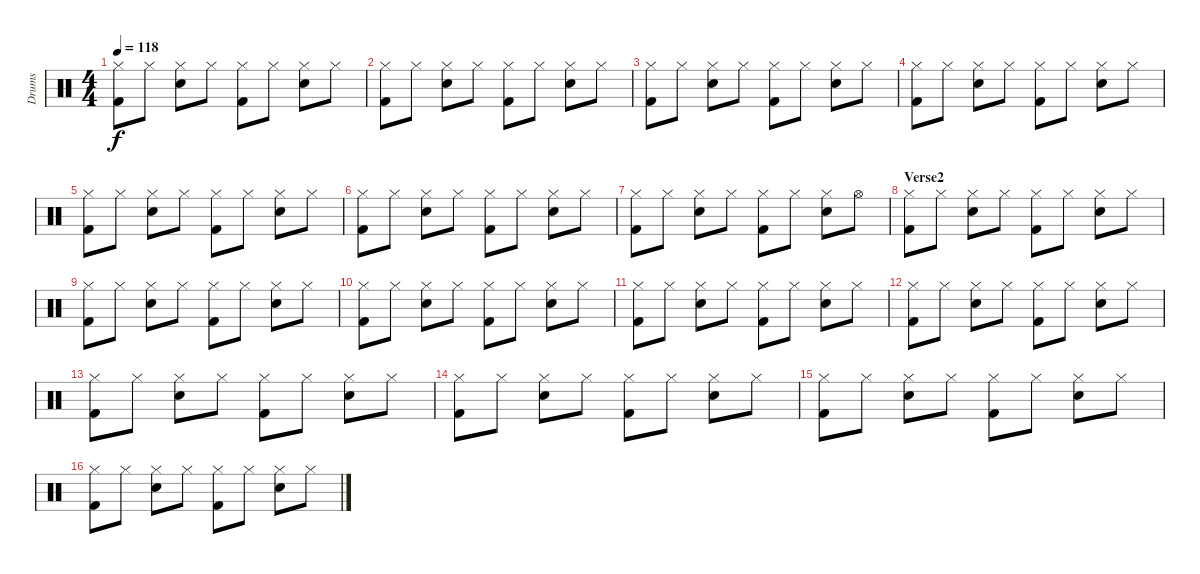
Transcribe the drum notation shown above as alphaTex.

\track ("Drums" "Drums") {instrument percussion}
\staff {score}
\articulation defaults
\ts (4 4)
\tempo 118
\clef neutral
\ks c
("Hi-Hat (closed)" "Kick (hit) 2").8{dy f} "Hi-Hat (closed)".8 ("Hi-Hat (closed)" "Snare (hit) 2").8 "Hi-Hat (closed)".8 ("Hi-Hat (closed)" "Kick (hit) 2").8 "Hi-Hat (closed)".8 ("Hi-Hat (closed)" "Snare (hit) 2").8 "Hi-Hat (closed)".8 |
("Hi-Hat (closed)" "Kick (hit) 2").8 "Hi-Hat (closed)".8 ("Hi-Hat (closed)" "Snare (hit) 2").8 "Hi-Hat (closed)".8 ("Hi-Hat (closed)" "Kick (hit) 2").8 "Hi-Hat (closed)".8 ("Hi-Hat (closed)" "Snare (hit) 2").8 "Hi-Hat (closed)".8 |
("Hi-Hat (closed)" "Kick (hit) 2").8 "Hi-Hat (closed)".8 ("Hi-Hat (closed)" "Snare (hit) 2").8 "Hi-Hat (closed)".8 ("Hi-Hat (closed)" "Kick (hit) 2").8 "Hi-Hat (closed)".8 ("Hi-Hat (closed)" "Snare (hit) 2").8 "Hi-Hat (closed)".8 |
("Hi-Hat (closed)" "Kick (hit) 2").8 "Hi-Hat (closed)".8 ("Hi-Hat (closed)" "Snare (hit) 2").8 "Hi-Hat (closed)".8 ("Hi-Hat (closed)" "Kick (hit) 2").8 "Hi-Hat (closed)".8 ("Hi-Hat (closed)" "Snare (hit) 2").8 "Hi-Hat (closed)".8 |
("Hi-Hat (closed)" "Kick (hit) 2").8 "Hi-Hat (closed)".8 ("Hi-Hat (closed)" "Snare (hit) 2").8 "Hi-Hat (closed)".8 ("Hi-Hat (closed)" "Kick (hit) 2").8 "Hi-Hat (closed)".8 ("Hi-Hat (closed)" "Snare (hit) 2").8 "Hi-Hat (closed)".8 |
("Hi-Hat (closed)" "Kick (hit) 2").8 "Hi-Hat (closed)".8 ("Hi-Hat (closed)" "Snare (hit) 2").8 "Hi-Hat (closed)".8 ("Hi-Hat (closed)" "Kick (hit) 2").8 "Hi-Hat (closed)".8 ("Hi-Hat (closed)" "Snare (hit) 2").8 "Hi-Hat (closed)".8 |
("Hi-Hat (closed)" "Kick (hit) 2").8 "Hi-Hat (closed)".8 ("Hi-Hat (closed)" "Snare (hit) 2").8 "Hi-Hat (closed)".8 ("Hi-Hat (closed)" "Kick (hit) 2").8 "Hi-Hat (closed)".8 ("Hi-Hat (closed)" "Snare (hit) 2").8 "Hi-Hat (open)".8 |
\section ("" "Verse2")
("Hi-Hat (closed)" "Kick (hit) 2").8 "Hi-Hat (closed)".8 ("Hi-Hat (closed)" "Snare (hit) 2").8 "Hi-Hat (closed)".8 ("Hi-Hat (closed)" "Kick (hit) 2").8 "Hi-Hat (closed)".8 ("Hi-Hat (closed)" "Snare (hit) 2").8 "Hi-Hat (closed)".8 |
("Hi-Hat (closed)" "Kick (hit) 2").8 "Hi-Hat (closed)".8 ("Hi-Hat (closed)" "Snare (hit) 2").8 "Hi-Hat (closed)".8 ("Hi-Hat (closed)" "Kick (hit) 2").8 "Hi-Hat (closed)".8 ("Hi-Hat (closed)" "Snare (hit) 2").8 "Hi-Hat (closed)".8 |
("Hi-Hat (closed)" "Kick (hit) 2").8 "Hi-Hat (closed)".8 ("Hi-Hat (closed)" "Snare (hit) 2").8 "Hi-Hat (closed)".8 ("Hi-Hat (closed)" "Kick (hit) 2").8 "Hi-Hat (closed)".8 ("Hi-Hat (closed)" "Snare (hit) 2").8 "Hi-Hat (closed)".8 |
("Hi-Hat (closed)" "Kick (hit) 2").8 "Hi-Hat (closed)".8 ("Hi-Hat (closed)" "Snare (hit) 2").8 "Hi-Hat (closed)".8 ("Hi-Hat (closed)" "Kick (hit) 2").8 "Hi-Hat (closed)".8 ("Hi-Hat (closed)" "Snare (hit) 2").8 "Hi-Hat (closed)".8 |
("Hi-Hat (closed)" "Kick (hit) 2").8 "Hi-Hat (closed)".8 ("Hi-Hat (closed)" "Snare (hit) 2").8 "Hi-Hat (closed)".8 ("Hi-Hat (closed)" "Kick (hit) 2").8 "Hi-Hat (closed)".8 ("Hi-Hat (closed)" "Snare (hit) 2").8 "Hi-Hat (closed)".8 |
("Hi-Hat (closed)" "Kick (hit) 2").8 "Hi-Hat (closed)".8 ("Hi-Hat (closed)" "Snare (hit) 2").8 "Hi-Hat (closed)".8 ("Hi-Hat (closed)" "Kick (hit) 2").8 "Hi-Hat (closed)".8 ("Hi-Hat (closed)" "Snare (hit) 2").8 "Hi-Hat (closed)".8 |
("Hi-Hat (closed)" "Kick (hit) 2").8 "Hi-Hat (closed)".8 ("Hi-Hat (closed)" "Snare (hit) 2").8 "Hi-Hat (closed)".8 ("Hi-Hat (closed)" "Kick (hit) 2").8 "Hi-Hat (closed)".8 ("Hi-Hat (closed)" "Snare (hit) 2").8 "Hi-Hat (closed)".8 |
("Hi-Hat (closed)" "Kick (hit) 2").8 "Hi-Hat (closed)".8 ("Hi-Hat (closed)" "Snare (hit) 2").8 "Hi-Hat (closed)".8 ("Hi-Hat (closed)" "Kick (hit) 2").8 "Hi-Hat (closed)".8 ("Hi-Hat (closed)" "Snare (hit) 2").8 "Hi-Hat (closed)".8 |
("Hi-Hat (closed)" "Kick (hit) 2").8 "Hi-Hat (closed)".8 ("Hi-Hat (closed)" "Snare (hit) 2").8 "Hi-Hat (closed)".8 ("Hi-Hat (closed)" "Kick (hit) 2").8 "Hi-Hat (closed)".8 ("Hi-Hat (closed)" "Snare (hit) 2").8 "Hi-Hat (closed)".8
